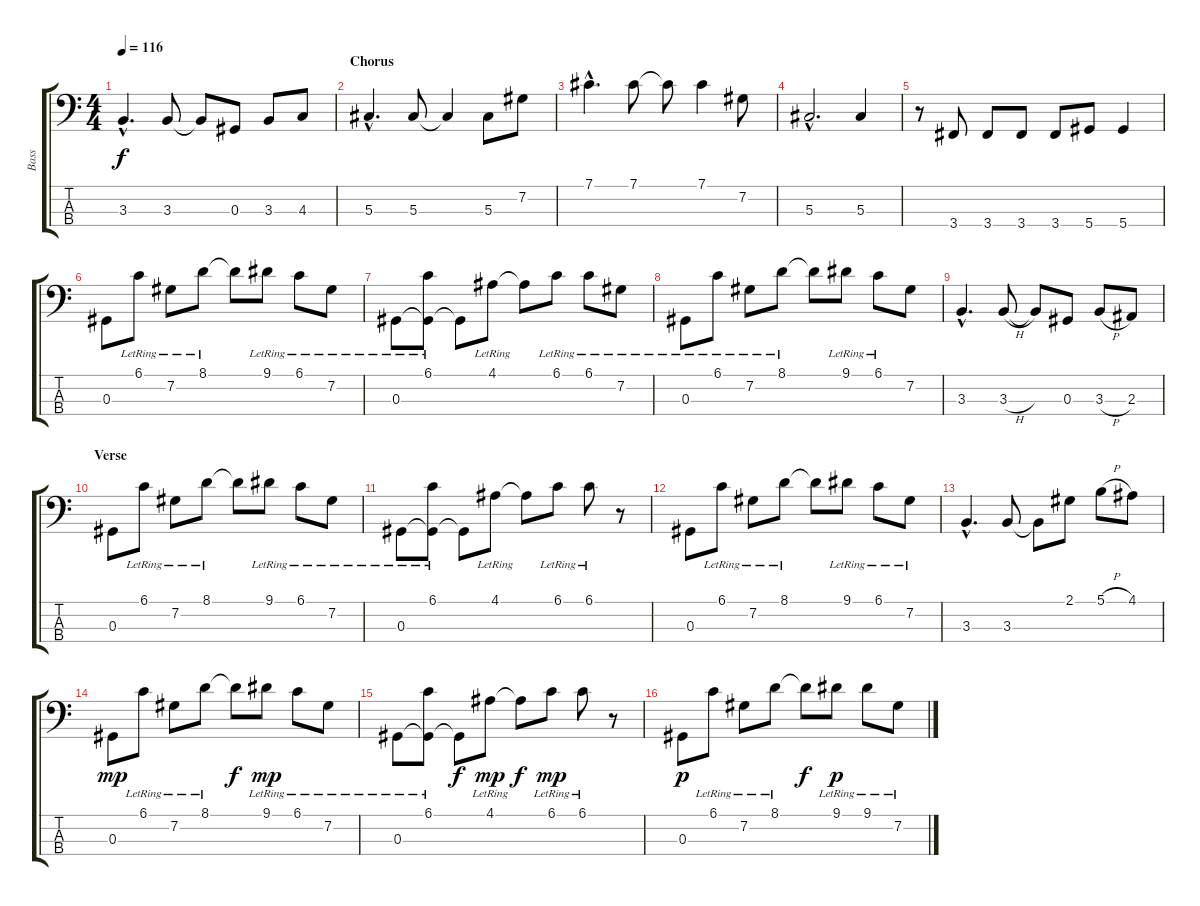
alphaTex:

\track ("Bass" "Bass") {instrument electricbasspick}
\staff {score tabs}
\tuning (Gb2 Db2 Ab1 Eb1) {hide}
\ts (4 4)
\tempo 116
\clef f4
\ks c
3.3{hac}.4{d dy f} 3.3.8 3.3{t}.8 0.3.8 3.3.8 4.3.8 |
\section ("" "Chorus")
5.3{hac}.4{d} 5.3.8 5.3{t}.4 5.3.8 7.2.8 |
7.1{hac}.4{d} 7.1.8 7.1{t}.8 7.1.4 7.2.8 |
5.3{hac}.2{d} 5.3.4 |
r.8 3.4.8 3.4.8 3.4.8 3.4.8 5.4.8 5.4.4 |
0.3.8 6.1{lr}.8 7.2{lr}.8 8.1{lr}.8 8.1{t}.8 9.1{lr}.8 6.1{lr}.8 7.2{lr}.8 |
0.3{lr}.8 (6.1{lr} 0.3{t}).8 0.3{t}.8 4.1{lr}.8 4.1{t}.8 6.1{lr}.8 6.1{lr}.8 7.2{lr}.8 |
0.3{lr}.8 6.1{lr}.8 7.2{lr}.8 8.1{lr}.8 8.1{t}.8 9.1{lr}.8 6.1{lr}.8 7.2.8 |
3.3{hac}.4{d} 3.3{h}.8 3.3{t}.8 0.3.8 3.3{h}.8 2.3.8 |
\section ("" "Verse")
0.3.8 6.1{lr}.8 7.2{lr}.8 8.1{lr}.8 8.1{t}.8 9.1{lr}.8 6.1{lr}.8 7.2{lr}.8 |
0.3{lr}.8 (6.1{lr} 0.3{t}).8 0.3{t}.8 4.1{lr}.8 4.1{t}.8 6.1{lr}.8 6.1{lr}.8 r.8 |
0.3.8 6.1{lr}.8 7.2{lr}.8 8.1{lr}.8 8.1{t}.8 9.1{lr}.8 6.1{lr}.8 7.2{lr}.8 |
3.3{hac}.4{d} 3.3.8 3.3{t}.8 2.1.8 5.1{h}.8 4.1.8 |
0.3.8{dy mp} 6.1{lr}.8 7.2{lr}.8 8.1{lr}.8 8.1{t}.8{dy f} 9.1{lr}.8{dy mp} 6.1{lr}.8 7.2{lr}.8 |
0.3{lr}.8 (6.1{lr} 0.3{t}).8 0.3{t}.8{dy f} 4.1{lr}.8{dy mp} 4.1{t}.8{dy f} 6.1{lr}.8{dy mp} 6.1{lr}.8 r.8 |
0.3.8{dy p} 6.1{lr}.8 7.2{lr}.8 8.1{lr}.8 8.1{t}.8{dy f} 9.1{lr}.8{dy p} 9.1{lr}.8 7.2{lr}.8
